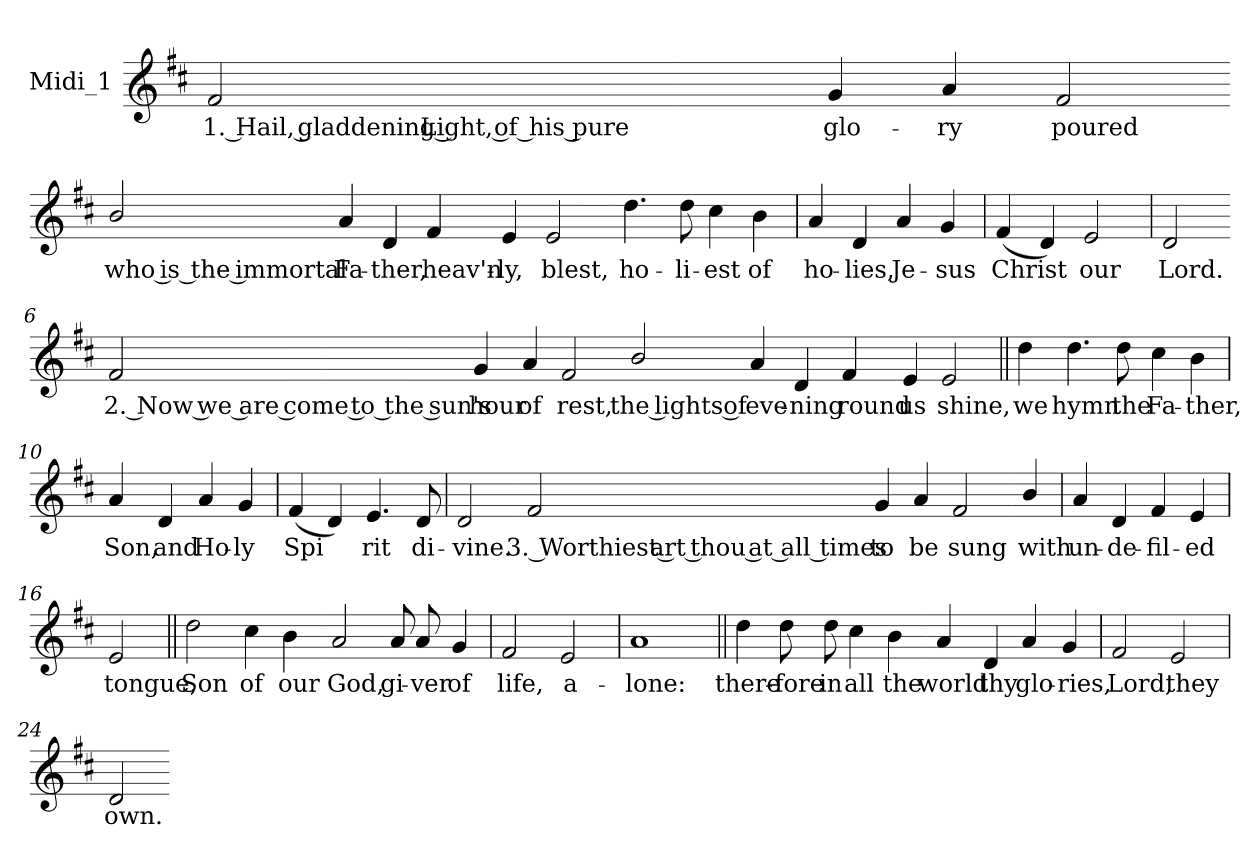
**kern	**text
*part1	*part1
*staff1	*staff1
*I"Midi_1	*
*clefG2	*
*k[f#c#]	*
*D:	*
=	=
!	!LO:LY:b
2f#	1. Hail, gladdening Light, of his pure
!	!LO:LY:b
4g	glo-
!	!LO:LY:b
4a	-ry
!	!LO:LY:b
2f#	poured
!!LO:LB:g=z
=1-	=1-
!	!LO:LY:b
2b/	who is the immortal
!	!LO:LY:b
4a	Fa-
!	!LO:LY:b
4d	-ther,
!	!LO:LY:b
4f#	heav'n-
!	!LO:LY:b
4e	-ly,
!	!LO:LY:b
2e	blest,
!!LO:LB:g=z
=2-	=2-
!	!LO:LY:b
4.dd	ho-
!	!LO:LY:b
8dd	-li-
!	!LO:LY:b
4cc#	-est
!	!LO:LY:b
4b	of
=3	=3
!	!LO:LY:b
4a	ho-
!	!LO:LY:b
4d	-lies,
!	!LO:LY:b
4a	Je-
!	!LO:LY:b
4g	-sus
=4	=4
!	!LO:LY:b
(<4f#	Christ
4d)	.
!	!LO:LY:b
2e	our
=5	=5
!	!LO:LY:b
2d	Lord.
!!LO:LB:g=z
=6-	=6-
!	!LO:LY:b
2f#	2. Now we are come to the sun's
!	!LO:LY:b
4g	hour
!	!LO:LY:b
4a	of
!	!LO:LY:b
2f#	rest,
!!LO:LB:g=z
=7-	=7-
!	!LO:LY:b
2b/	the lights of
!	!LO:LY:b
4a	eve-
!	!LO:LY:b
4d	-ning
!	!LO:LY:b
4f#	round
!	!LO:LY:b
4e	us
!	!LO:LY:b
2e	shine,
=8||	=8||
!	!LO:LY:b
4dd	we
!!LO:LB:g=z
=9-	=9-
!	!LO:LY:b
4.dd	hymn
!	!LO:LY:b
8dd	the
!	!LO:LY:b
4cc#	Fa-
!	!LO:LY:b
4b	-ther,
=10	=10
!	!LO:LY:b
4a	Son,
!	!LO:LY:b
4d	and
!	!LO:LY:b
4a	Ho-
!	!LO:LY:b
4g	-ly
=11	=11
!	!LO:LY:b
(<4f#	Spi
4d)	.
!	!LO:LY:b
4.e	rit
!	!LO:LY:b
8d	di-
=12	=12
!	!LO:LY:b
2d	-vine.
!!LO:LB:g=z
=13-	=13-
!	!LO:LY:b
2f#	3. Worthiest art thou at all times
!	!LO:LY:b
4g	to
!	!LO:LY:b
4a	be
!	!LO:LY:b
2f#	sung
!!LO:LB:g=z
=14-	=14-
!	!LO:LY:b
4b/	with
=15	=15
!	!LO:LY:b
4a	un-
!	!LO:LY:b
4d	-de-
!	!LO:LY:b
4f#	-fil-
!	!LO:LY:b
4e	-ed
=16	=16
!	!LO:LY:b
2e	tongue,
=17||	=17||
!	!LO:LY:b
2dd	Son
!	!LO:LY:b
4cc#	of
!	!LO:LY:b
4b	our
!!LO:LB:g=z
=18-	=18-
!	!LO:LY:b
2a	God,
!	!LO:LY:b
8a	gi-
!	!LO:LY:b
8a	-ver
!	!LO:LY:b
4g	of
=19	=19
!	!LO:LY:b
2f#	life,
!	!LO:LY:b
2e	a-
=20	=20
!	!LO:LY:b
1a	-lone:
=21||	=21||
!	!LO:LY:b
4dd	there-
!	!LO:LY:b
8dd	-fore
!	!LO:LY:b
8dd	in
!	!LO:LY:b
4cc#	all
!	!LO:LY:b
4b	the
!!LO:LB:g=z
=22-	=22-
!	!LO:LY:b
4a	world
!	!LO:LY:b
4d	thy
!	!LO:LY:b
4a	glo-
!	!LO:LY:b
4g	-ries,
=23	=23
!	!LO:LY:b
2f#	Lord,
!	!LO:LY:b
2e	they
=24	=24
!	!LO:LY:b
2d	own.
=-	=-
*-	*-
